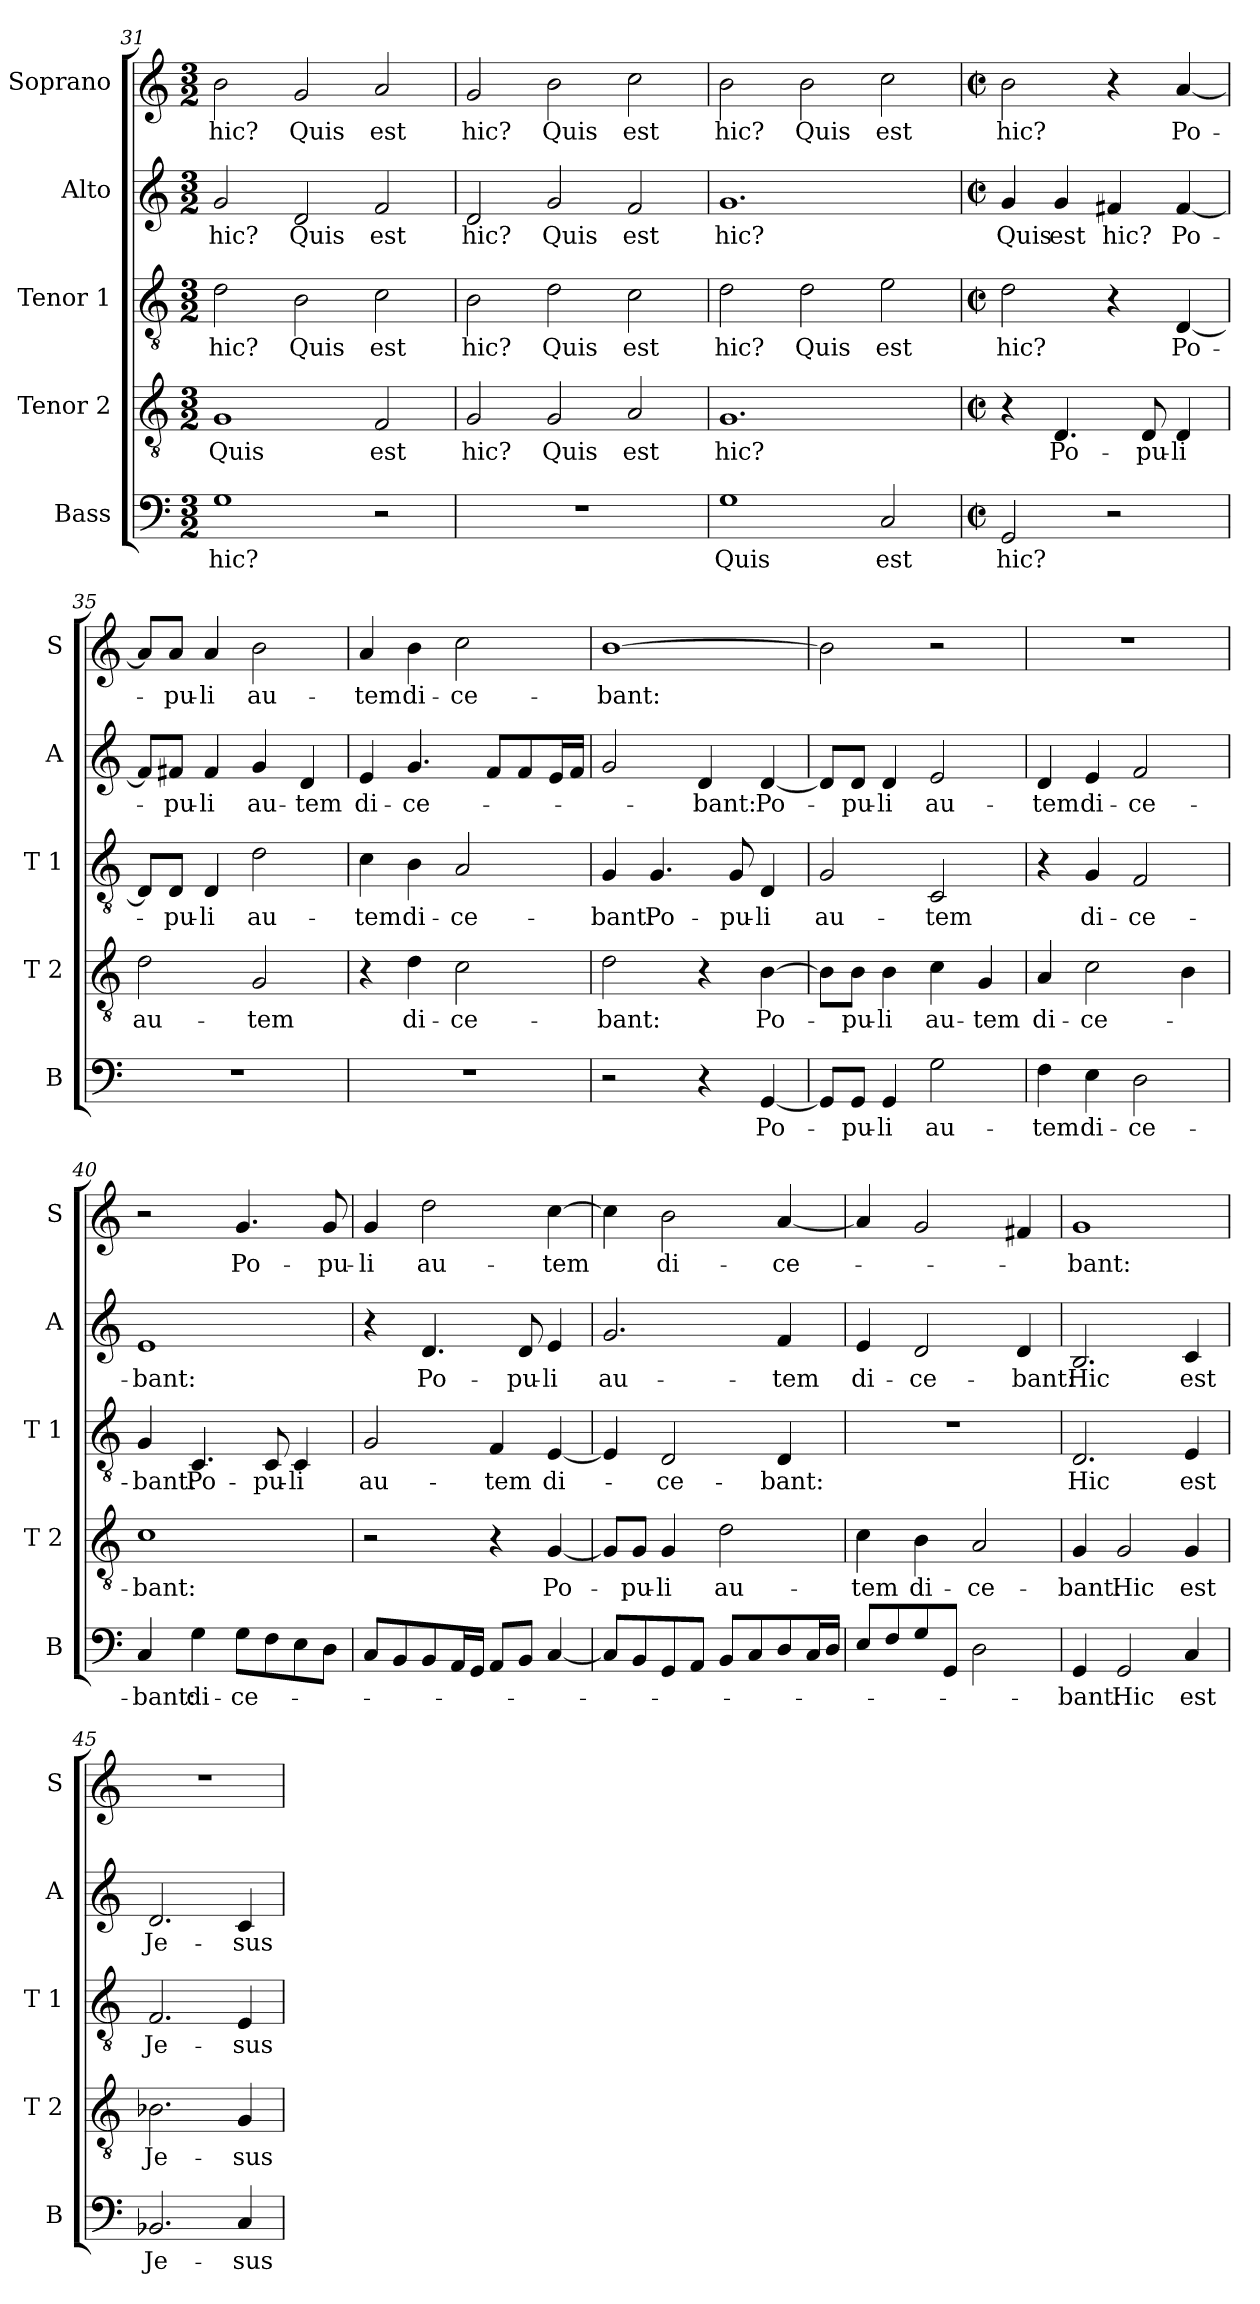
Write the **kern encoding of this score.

**kern	**text	**kern	**text	**kern	**text	**kern	**text	**kern	**text
*part5	*part5	*part4	*part4	*part3	*part3	*part2	*part2	*part1	*part1
*staff5	*staff5	*staff4	*staff4	*staff3	*staff3	*staff2	*staff2	*staff1	*staff1
*I"Bass	*	*I"Tenor 2	*	*I"Tenor 1	*	*I"Alto	*	*I"Soprano	*
*I'B	*	*I'T 2	*	*I'T 1	*	*I'A	*	*I'S	*
*clefF4	*	*clefGv2	*	*clefGv2	*	*clefG2	*	*clefG2	*
*k[]	*	*k[]	*	*k[]	*	*k[]	*	*k[]	*
*C:	*	*C:	*	*C:	*	*C:	*	*C:	*
*M3/2	*	*M3/2	*	*M3/2	*	*M3/2	*	*M3/2	*
=31	=31	=31	=31	=31	=31	=31	=31	=31	=31
1G	hic?	1G	Quis	2d\	hic?	2g/	hic?	2b\	hic?
.	.	.	.	2B\	Quis	2d/	Quis	2g/	Quis
2r	.	2F/	est	2c\	est	2f/	est	2a/	est
=32	=32	=32	=32	=32	=32	=32	=32	=32	=32
1.r	.	2G/	hic?	2B\	hic?	2d/	hic?	2g/	hic?
.	.	2G/	Quis	2d\	Quis	2g/	Quis	2b\	Quis
.	.	2A/	est	2c\	est	2f/	est	2cc\	est
=33	=33	=33	=33	=33	=33	=33	=33	=33	=33
1G	Quis	1.G	hic?	2d\	hic?	1.g	hic?	2b\	hic?
.	.	.	.	2d\	Quis	.	.	2b\	Quis
2C/	est	.	.	2e\	est	.	.	2cc\	est
!!LO:PB:g=z
=34	=34	=34	=34	=34	=34	=34	=34	=34	=34
*M2/2	*	*M2/2	*	*M2/2	*	*M2/2	*	*M2/2	*
*met(c|)	*	*met(c|)	*	*met(c|)	*	*met(c|)	*	*met(c|)	*
2GG/	hic?	4r	.	2d\	hic?	4g/	Quis	2b\	hic?
.	.	4.D/	Po-	.	.	4g/	est	.	.
2r	.	.	.	4r	.	4f#X/	hic?	4r	.
.	.	8D/	-pu-	.	.	.	.	.	.
.	.	4D/	-li	[4D/	Po-	[4f#/	Po-	[4a/	Po-
=35	=35	=35	=35	=35	=35	=35	=35	=35	=35
1r	.	2d\	au-	8D/L]	.	8f#/L]	.	8a/L]	.
.	.	.	.	8D/J	-pu-	8f#X/J	-pu-	8a/J	-pu-
.	.	.	.	4D/	-li	4f#/	-li	4a/	-li
.	.	2G/	-tem	2d\	au-	4g/	au-	2b\	au-
.	.	.	.	.	.	4d/	-tem	.	.
=36	=36	=36	=36	=36	=36	=36	=36	=36	=36
1r	.	4r	.	4c\	-tem	4e/	di-	4a/	-tem
.	.	4d\	di-	4B\	di-	4.g/	-ce-	4b\	di-
.	.	2c\	-ce-	2A/	-ce-	.	.	2cc\	-ce-
.	.	.	.	.	.	8f/L	.	.	.
.	.	.	.	.	.	8f/	.	.	.
.	.	.	.	.	.	16e/L	.	.	.
.	.	.	.	.	.	16f/JJ	.	.	.
=37	=37	=37	=37	=37	=37	=37	=37	=37	=37
2r	.	2d\	-bant:	4G/	-bant:	2g/	.	[1b	-bant:
.	.	.	.	4.G/	Po-	.	.	.	.
4r	.	4r	.	.	.	4d/	-bant:	.	.
.	.	.	.	8G/	-pu-	.	.	.	.
[4GG/	Po-	[4B\	Po-	4D/	-li	[4d/	Po-	.	.
=38	=38	=38	=38	=38	=38	=38	=38	=38	=38
8GG/L]	.	8B\L]	.	2G/	au-	8d/L]	.	2b\]	.
8GG/J	-pu-	8B\J	-pu-	.	.	8d/J	-pu-	.	.
4GG/	-li	4B\	-li	.	.	4d/	-li	.	.
2G\	au-	4c\	au-	2C/	-tem	2e/	au-	2r	.
.	.	4G/	-tem	.	.	.	.	.	.
!!LO:LB:g=z
=39	=39	=39	=39	=39	=39	=39	=39	=39	=39
4F\	-tem	4A/	di-	4r	.	4d/	-tem	1r	.
4E\	di-	2c\	-ce-	4G/	di-	4e/	di-	.	.
2D\	-ce-	.	.	2F/	-ce-	2f/	-ce-	.	.
.	.	4B\	.	.	.	.	.	.	.
=40	=40	=40	=40	=40	=40	=40	=40	=40	=40
4C/	-bant:	1c	-bant:	4G/	-bant:	1e	-bant:	2r	.
4G\	di-	.	.	4.C/	Po-	.	.	.	.
8G\L	-ce-	.	.	.	.	.	.	4.g/	Po-
8F\	.	.	.	8C/	-pu-	.	.	.	.
8E\	.	.	.	4C/	-li	.	.	.	.
8D\J	.	.	.	.	.	.	.	8g/	-pu-
=41	=41	=41	=41	=41	=41	=41	=41	=41	=41
8C/L	.	2r	.	2G/	au-	4r	.	4g/	-li
8BB/	.	.	.	.	.	.	.	.	.
8BB/	.	.	.	.	.	4.d/	Po-	2dd\	au-
16AA/L	.	.	.	.	.	.	.	.	.
16GG/JJ	.	.	.	.	.	.	.	.	.
8AA/L	.	4r	.	4F/	-tem	.	.	.	.
8BB/J	.	.	.	.	.	8d/	-pu-	.	.
[4C/	.	[4G/	Po-	[4E/	di-	4e/	-li	[4cc\	-tem
=42	=42	=42	=42	=42	=42	=42	=42	=42	=42
8C/L]	.	8G/L]	.	4E/]	.	2.g/	au-	4cc\]	.
8BB/	.	8G/J	-pu-	.	.	.	.	.	.
8GG/	.	4G/	-li	2D/	-ce-	.	.	2b\	di-
8AA/J	.	.	.	.	.	.	.	.	.
8BB/L	.	2d\	au-	.	.	.	.	.	.
8C/	.	.	.	.	.	.	.	.	.
8D/	.	.	.	4D/	-bant:	4f/	-tem	[4a/	-ce-
16C/L	.	.	.	.	.	.	.	.	.
16D/JJ	.	.	.	.	.	.	.	.	.
!!LO:PB:g=z
=43	=43	=43	=43	=43	=43	=43	=43	=43	=43
8E/L	.	4c\	-tem	1r	.	4e/	di-	4a/]	.
8F/	.	.	.	.	.	.	.	.	.
8G/	.	4B\	di-	.	.	2d/	-ce-	2g/	.
8GG/J	.	.	.	.	.	.	.	.	.
2D\	.	2A/	-ce-	.	.	.	.	.	.
.	.	.	.	.	.	4d/	-bant:	4f#X/	.
=44	=44	=44	=44	=44	=44	=44	=44	=44	=44
4GG/	-bant:	4G/	-bant:	2.D/	Hic	2.B/	Hic	1g	-bant:
2GG/	Hic	2G/	Hic	.	.	.	.	.	.
4C/	est	4G/	est	4E/	est	4c/	est	.	.
=45	=45	=45	=45	=45	=45	=45	=45	=45	=45
2.BB-X/	Je-	2.B-X\	Je-	2.F/	Je-	2.d/	Je-	1r	.
4C/	-sus	4G/	-sus	4E/	-sus	4c/	-sus	.	.
=	=	=	=	=	=	=	=	=	=
*-	*-	*-	*-	*-	*-	*-	*-	*-	*-
